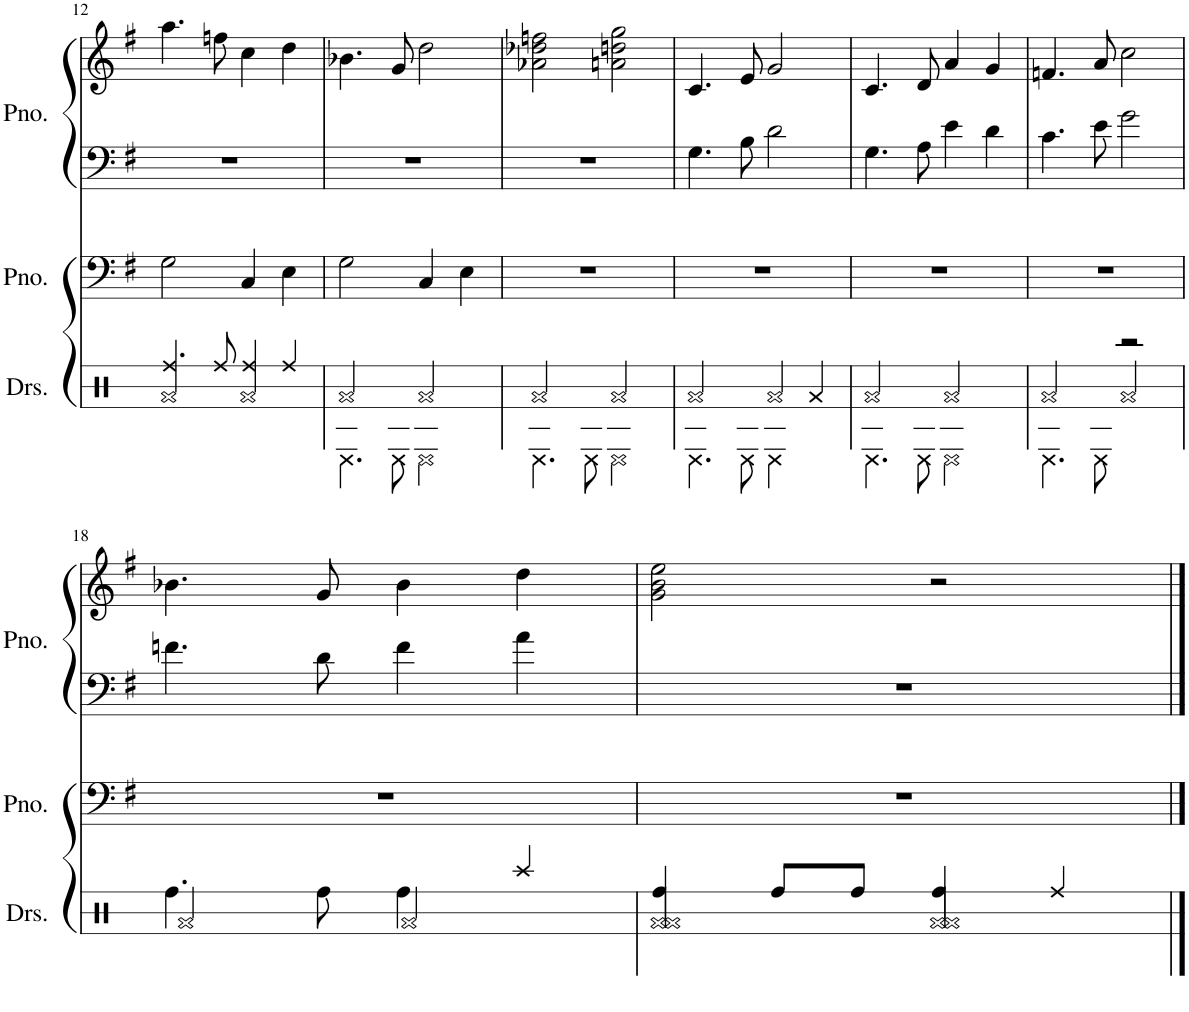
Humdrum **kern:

**kern	**kern	**kern	**kern
*part3	*part2	*part1	*part1
*staff4	*staff3	*staff2	*staff1
*I"Drumset	*I"Piano	*I"Piano	*
*I'Drs.	*I'Pno.	*I'Pno.	*
!!LO:PB:g=z
*clefX	*clefF4	*clefF4	*clefG2
*k[]	*k[f#]	*k[f#]	*k[f#]
*M4/4	*M4/4	*M4/4	*M4/4
=12	=12	=12	=12
*^	*	*	*
4.Rdd/	2Ra/	2G\	1r	4.aa\
8Rdd/	.	.	.	8ffn\
4Rdd/	2Ra/	4C/	.	4cc\
4Rdd/	.	4E\	.	4dd\
=13	=13	=13	=13	=13
4.RB\	2Ra/	2G\	1r	4.b-X\
8RB\	.	.	.	8g/
2RB\	2Ra/	4C/	.	2dd\
.	.	4E\	.	.
=14	=14	=14	=14	=14
4.RB\	2Ra/	1r	1r	2a-X\ 2dd-X\ 2ffn\
8RB\	.	.	.	.
2RB\	2Ra/	.	.	2an\ 2ddn\ 2gg\
=15	=15	=15	=15	=15
4.RB\	2Ra/	1r	4.G\	4.c/
8RB\	.	.	8B\	8e/
4RB\	2Ra/	.	2d\	2g/
4Ra/	.	.	.	.
=16	=16	=16	=16	=16
4.RB\	2Ra/	1r	4.G\	4.c/
8RB\	.	.	8A\	8d/
2RB\	2Ra/	.	4e\	4a/
.	.	.	4d\	4g/
=17	=17	=17	=17	=17
4.RB\	2Ra/	1r	4.c\	4.fn/
8RB\	.	.	8e\	8a/
2r	2Ra/	.	2g\	2cc\
!!LO:LB:g=z
=18	=18	=18	=18	=18
4.Rdd\	2Ra/	1r	4.fn\	4.b-X\
8Rdd\	.	.	8d\	8g/
4Rdd\	2Ra/	.	4f\	4b-\
4Rff/	.	.	4a\	4dd\
=19	=19	=19	=19	=19
*	*^	*	*	*
4Rdd/	2Ra/	2Ra/	1r	1r	2g\ 2b\ 2ee\
8Rdd/L	.	.	.	.	.
8Rdd/J	.	.	.	.	.
4Rdd/	2Ra/	2Ra/	.	.	2r
4Rdd/	.	.	.	.	.
*v	*v	*v	*	*	*
==	==	==	==
*-	*-	*-	*-
